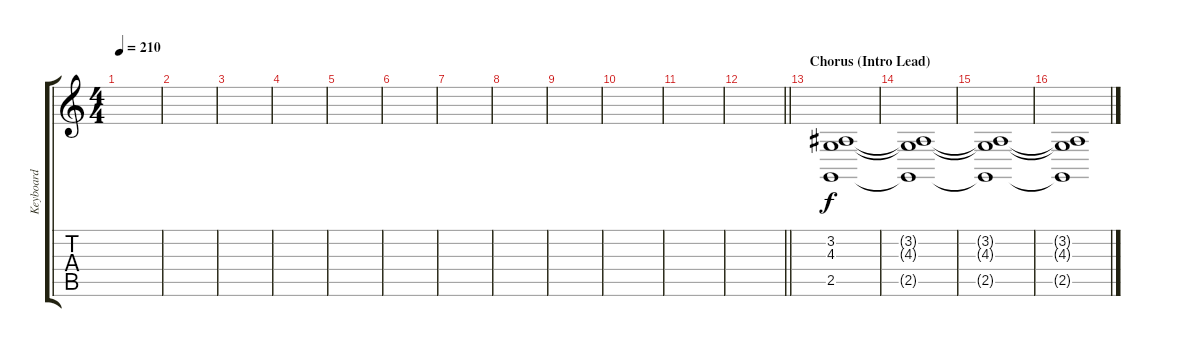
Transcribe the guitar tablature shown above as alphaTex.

\track ("Keyboard" "Keyboard") {instrument synthstrings1}
\staff {score tabs}
\tuning (C4 G3 Eb3 Bb2 F2 C2) {hide}
\ts (4 4)
\tempo 210
\clef g2
\ks c
|
|
|
|
|
|
|
|
|
|
|
\barLineRight lightlight
|
\section ("" "Chorus (Intro Lead)")
(3.2 4.3 2.5).1 |
(3.2{t} 4.3{t} 2.5{t}).1 |
(3.2{t} 4.3{t} 2.5{t}).1 |
(3.2{t} 4.3{t} 2.5{t}).1
